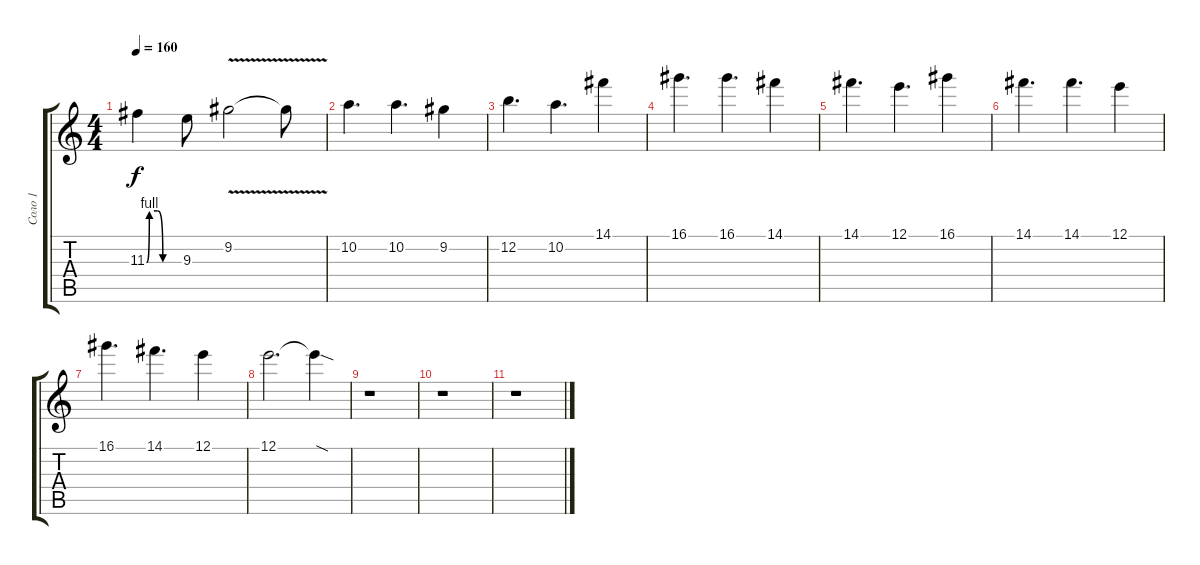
\track ("Соло 1" "Соло 1") {instrument overdrivenguitar}
\staff {score tabs}
\tuning (E4 B3 G3 D3 A2 E2) {hide}
\ts (4 4)
\tempo 160
\clef g2
\ks c
11.3{be (custom 0 0 5 4 20 4 30 0 60 0)}.4{dy f} 9.3.8 9.2{v}.2 9.2{t}.8 |
10.2.4{d} 10.2.4{d} 9.2.4 |
12.2.4{d} 10.2.4{d} 14.1.4 |
16.1.4{d} 16.1.4{d} 14.1.4 |
14.1.4{d} 12.1.4{d} 16.1.4 |
14.1.4{d} 14.1.4{d} 12.1.4 |
16.1.4{d} 14.1.4{d} 12.1.4 |
12.1.2{d} 12.1{sod t}.4 |
r.1 |
r.1 |
r.1
